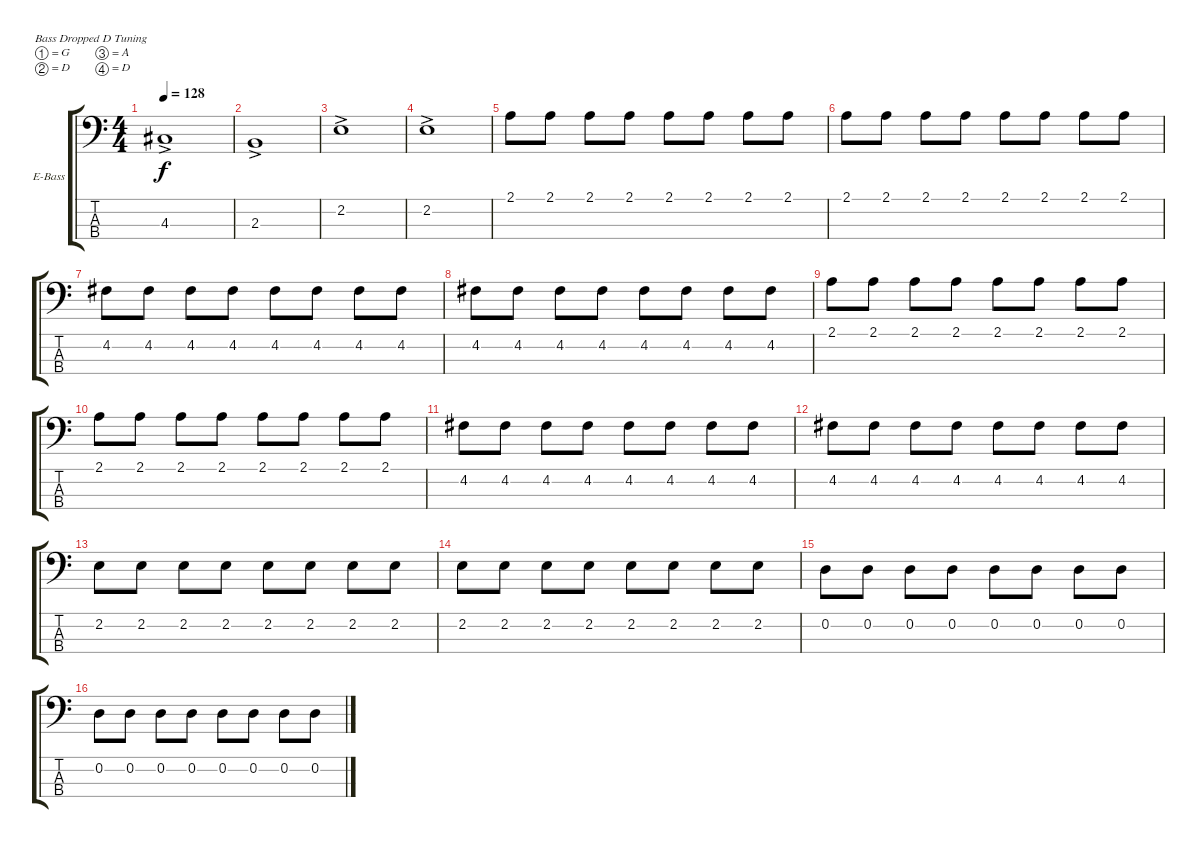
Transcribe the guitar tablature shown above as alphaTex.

\bracketExtendMode groupsimilarinstruments
\firstSystemTrackNameOrientation horizontal
\otherSystemsTrackNameOrientation horizontal
\track ("Bass guitar (Oliver)" "E-Bass") {instrument electricbassfinger}
\staff {score tabs}
\tuning (G2 D2 A1 D1)
\ts (4 4)
\tempo 128
\clef f4
\ks c
4.3{ac}.1{dy f} |
2.3{ac}.1 |
2.2{ac}.1 |
2.2{ac}.1 |
2.1.8 2.1.8 2.1.8 2.1.8 2.1.8 2.1.8 2.1.8 2.1.8 |
2.1.8 2.1.8 2.1.8 2.1.8 2.1.8 2.1.8 2.1.8 2.1.8 |
4.2.8 4.2.8 4.2.8 4.2.8 4.2.8 4.2.8 4.2.8 4.2.8 |
4.2.8 4.2.8 4.2.8 4.2.8 4.2.8 4.2.8 4.2.8 4.2.8 |
2.1.8 2.1.8 2.1.8 2.1.8 2.1.8 2.1.8 2.1.8 2.1.8 |
2.1.8 2.1.8 2.1.8 2.1.8 2.1.8 2.1.8 2.1.8 2.1.8 |
4.2.8 4.2.8 4.2.8 4.2.8 4.2.8 4.2.8 4.2.8 4.2.8 |
4.2.8 4.2.8 4.2.8 4.2.8 4.2.8 4.2.8 4.2.8 4.2.8 |
2.2.8 2.2.8 2.2.8 2.2.8 2.2.8 2.2.8 2.2.8 2.2.8 |
2.2.8 2.2.8 2.2.8 2.2.8 2.2.8 2.2.8 2.2.8 2.2.8 |
0.2.8 0.2.8 0.2.8 0.2.8 0.2.8 0.2.8 0.2.8 0.2.8 |
0.2.8 0.2.8 0.2.8 0.2.8 0.2.8 0.2.8 0.2.8 0.2.8
